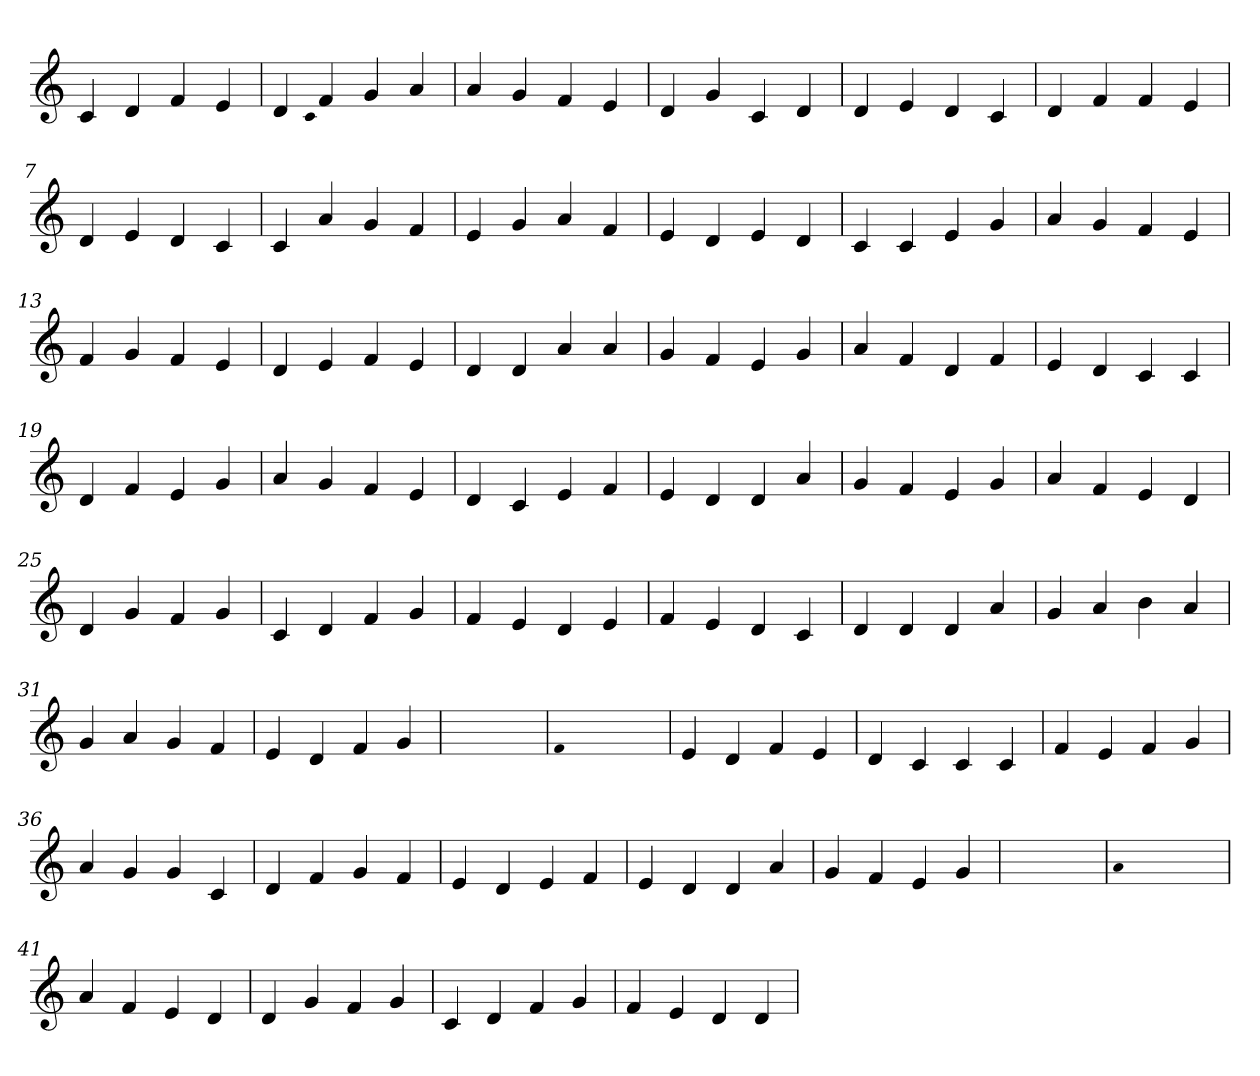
**kern
*part1
*staff1
*clefG2
=1
4c
4d
4f
4e
=2
4d
qqc
4f
4g
4a
=3
4a
4g
4f
4e
=4
4d
4g
4c
4d
=5
4d
4e
4d
4c
=6
4d
4f
4f
4e
=7
4d
4e
4d
4c
=8
4c
4a
4g
4f
=9
4e
4g
4a
4f
=10
4e
4d
4e
4d
=11
4c
4c
4e
4g
=12
4a
4g
4f
4e
=13
4f
4g
4f
4e
=14
4d
4e
4f
4e
=15
4d
4d
4a
4a
=16
4g
4f
4e
4g
=17
4a
4f
4d
4f
=18
4e
4d
4c
4c
=19
4d
4f
4e
4g
=20
4a
4g
4f
4e
=21
4d
4c
4e
4f
=22
4e
4d
4d
4a
=23
4g
4f
4e
4g
=24
4a
4f
4e
4d
=25
4d
4g
4f
4g
=26
4c
4d
4f
4g
=27
4f
4e
4d
4e
=28
4f
4e
4d
4c
=29
4d
4d
4d
4a
=30
4g
4a
4b
4a
=31
4g
4a
4g
4f
=32
4e
4d
4f
4g
=33
1ryy
=33
qqf
1ryy
=33
4e
4d
4f
4e
=34
4d
4c
4c
4c
=35
4f
4e
4f
4g
=36
4a
4g
4g
4c
=37
4d
4f
4g
4f
=38
4e
4d
4e
4f
=39
4e
4d
4d
4a
=40
4g
4f
4e
4g
=41
1ryy
=41
qqa
1ryy
=41
4a
4f
4e
4d
=42
4d
4g
4f
4g
=43
4c
4d
4f
4g
=44
4f
4e
4d
4d
=
*-
